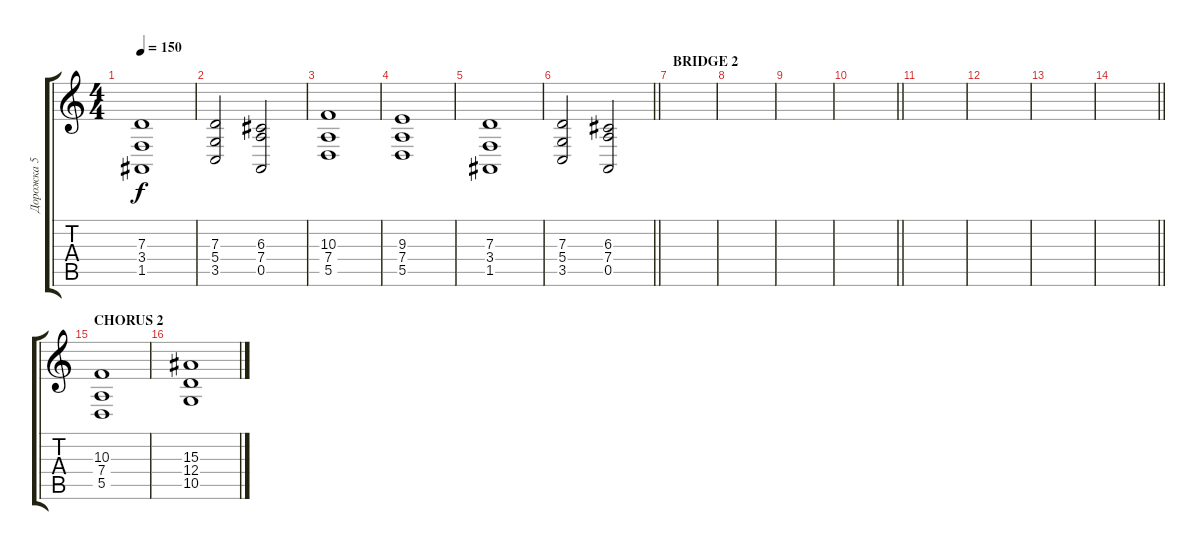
\track ("Дорожка 5" "Дорожка 5") {instrument stringensemble2}
\staff {score tabs}
\tuning (E4 B3 G3 D3 A2 E2) {hide}
\ts (4 4)
\tempo 150
\clef g2
\ks c
(7.3 3.4 1.5).1{dy f} |
(7.3 5.4 3.5).2 (6.3 7.4 0.5).2 |
(10.3 7.4 5.5).1{volume 10 instrument stringensemble2} |
(9.3 7.4 5.5).1 |
(7.3 3.4 1.5).1 |
\barLineRight lightlight
(7.3 5.4 3.5).2 (6.3 7.4 0.5).2 |
\section ("" "BRIDGE 2")
|
|
|
\barLineRight lightlight
|
|
|
|
\barLineRight lightlight
|
\section ("" "CHORUS 2")
(10.3 7.4 5.5).1{instrument stringensemble2} |
(15.3 12.4 10.5).1
